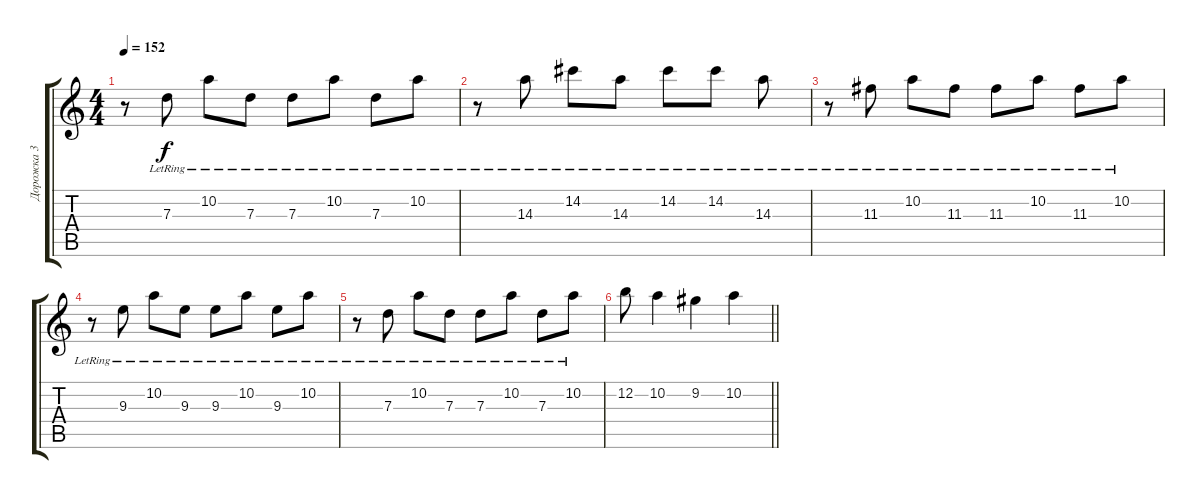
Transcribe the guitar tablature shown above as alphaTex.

\track ("Дорожка 3" "Дорожка 3") {instrument electricguitarclean}
\staff {score tabs}
\tuning (E4 B3 G3 D3 A2 E2) {hide}
\ts (4 4)
\tempo 152
\clef g2
\ks c
r.8{dy f} 7.3{lr}.8 10.2{lr}.8 7.3{lr}.8 7.3{lr}.8 10.2{lr}.8 7.3{lr}.8 10.2{lr}.8 |
r.8 14.3{lr}.8 14.2{lr}.8 14.3{lr}.8 14.2{lr}.8 14.2{lr}.8 14.3{lr}.8 |
r.8 11.3{lr}.8 10.2{lr}.8 11.3{lr}.8 11.3{lr}.8 10.2{lr}.8 11.3{lr}.8 10.2{lr}.8 |
r.8 9.3{lr}.8 10.2{lr}.8 9.3{lr}.8 9.3{lr}.8 10.2{lr}.8 9.3{lr}.8 10.2{lr}.8 |
r.8 7.3{lr}.8 10.2{lr}.8 7.3{lr}.8 7.3{lr}.8 10.2{lr}.8 7.3{lr}.8 10.2{lr}.8 |
\barLineRight lightlight
12.2.8 10.2.4 9.2.4 10.2.4
